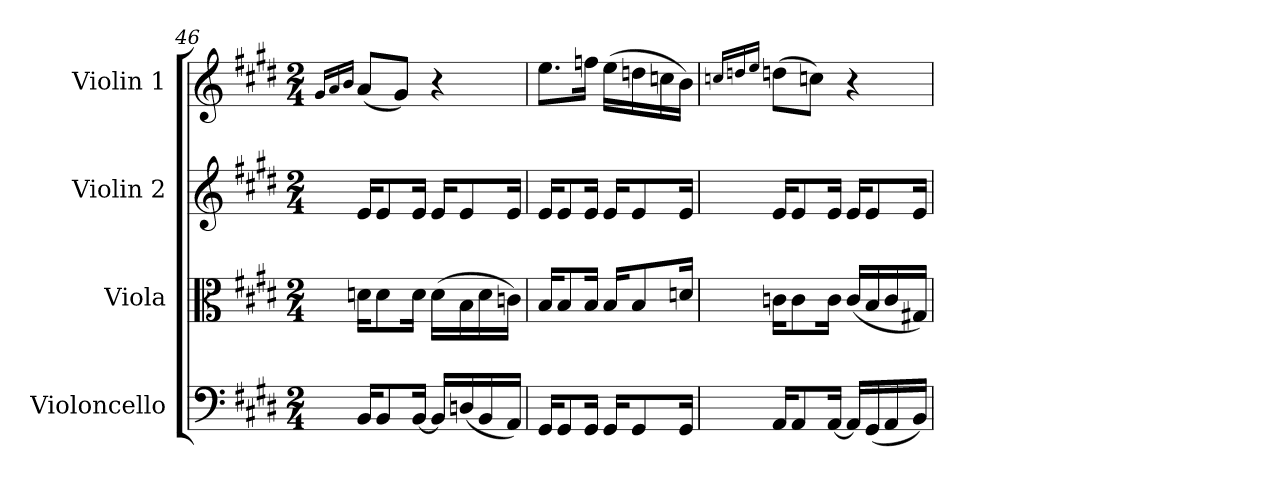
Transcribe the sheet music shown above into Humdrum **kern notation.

**kern	**kern	**kern	**kern
*part4	*part3	*part2	*part1
*staff4	*staff3	*staff2	*staff1
*I"Violoncello	*I"Viola	*I"Violin 2	*I"Violin 1
*I'Vc	*I'Vla	*I'Vln	*I'Vln
*clefF4	*clefC3	*clefG2	*clefG2
*k[f#c#g#d#]	*k[f#c#g#d#]	*k[f#c#g#d#]	*k[f#c#g#d#]
*M2/4	*M2/4	*M2/4	*M2/4
=46	=46	=46	=46
.	.	.	16qg#/LL
.	.	.	16qa/
.	.	.	16qb/JJ
16BB/KL	16dn\KL	16e/KL	(8a/L
8BB/	8d\	8e/	.
.	.	.	8g#/J)
[16BB/Jk	16d\Jk	16e/Jk	.
16BB/LL]	(16d\LL	16e/KL	4r
(16Dn/	16B\	8e/	.
16BB/	16d\	.	.
16AA/JJ)	16cn\JJ)	16e/Jk	.
!!LO:PB:g=z
=47	=47	=47	=47
16GG#/KL	16B/KL	16e/KL	8.ee\L
8GG#/	8B/	8e/	.
16GG#/Jk	16B/Jk	16e/Jk	16ffn\Jk
16GG#/KL	16B/KL	16e/KL	(16ee\LL
8GG#/	8B/	8e/	16ddn\
.	.	.	16ccn\
16GG#/Jk	16dn/Jk	16e/Jk	16b\JJ)
=48	=48	=48	=48
.	.	.	16qccn/LL
.	.	.	16qddn/
.	.	.	16qee/JJ
16AA/KL	16cn\KL	16e/KL	(8ddn\L
8AA/	8c\	8e/	.
.	.	.	8ccn\J)
[16AA/Jk	16c\Jk	16e/Jk	.
16AA/LL]	(16c/LL	16e/KL	4r
(16GG#/	16B/	8e/	.
16AA/	16c/	.	.
16BB/JJ)	16G#X/JJ)	16e/Jk	.
=	=	=	=
*-	*-	*-	*-
